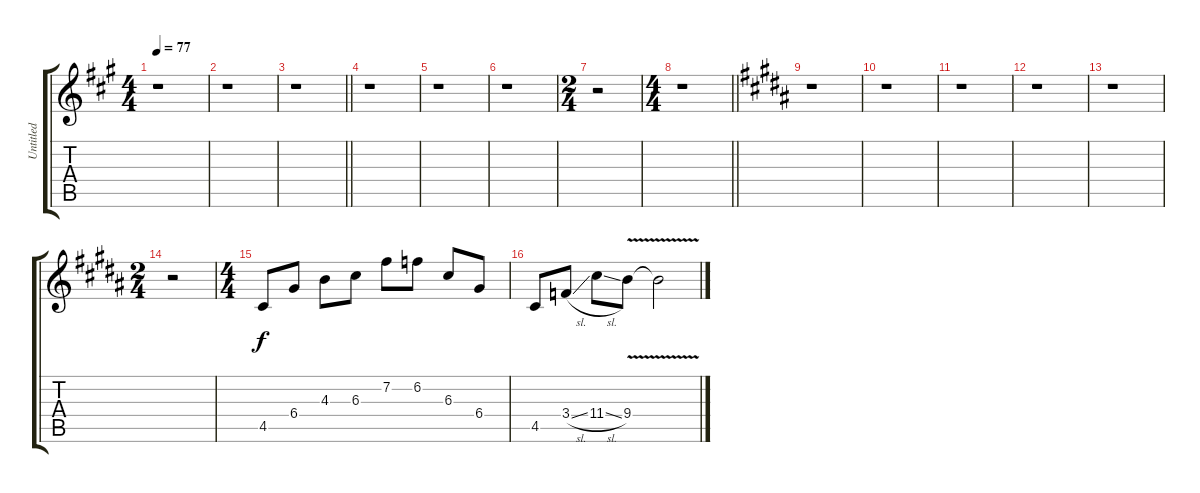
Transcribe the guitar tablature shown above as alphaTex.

\track ("Untitled" "Untitled") {instrument acousticguitarsteel}
\staff {score tabs}
\tuning (E4 B3 G3 D3 A2 E2) {hide}
\ts (4 4)
\tempo 77
\clef g2
\ks a
r.1{dy f} |
r.1 |
\barLineRight lightlight
r.1 |
r.1 |
r.1 |
r.1 |
\ts (2 4)
r.2 |
\ts (4 4)
\barLineRight lightlight
r.1 |
\ks b
r.1 |
\ks g#minor
r.1 |
r.1 |
r.1 |
\ks b
r.1 |
\ts (2 4)
\ks g#minor
r.2 |
\ts (4 4)
4.5.8 6.4.8 4.3.8 6.3.8 7.2.8 6.2.8 6.3.8 6.4.8 |
4.5.8 3.4{sl}.8 11.4{sl}.8 9.4{v}.8 9.4{v t}.2
